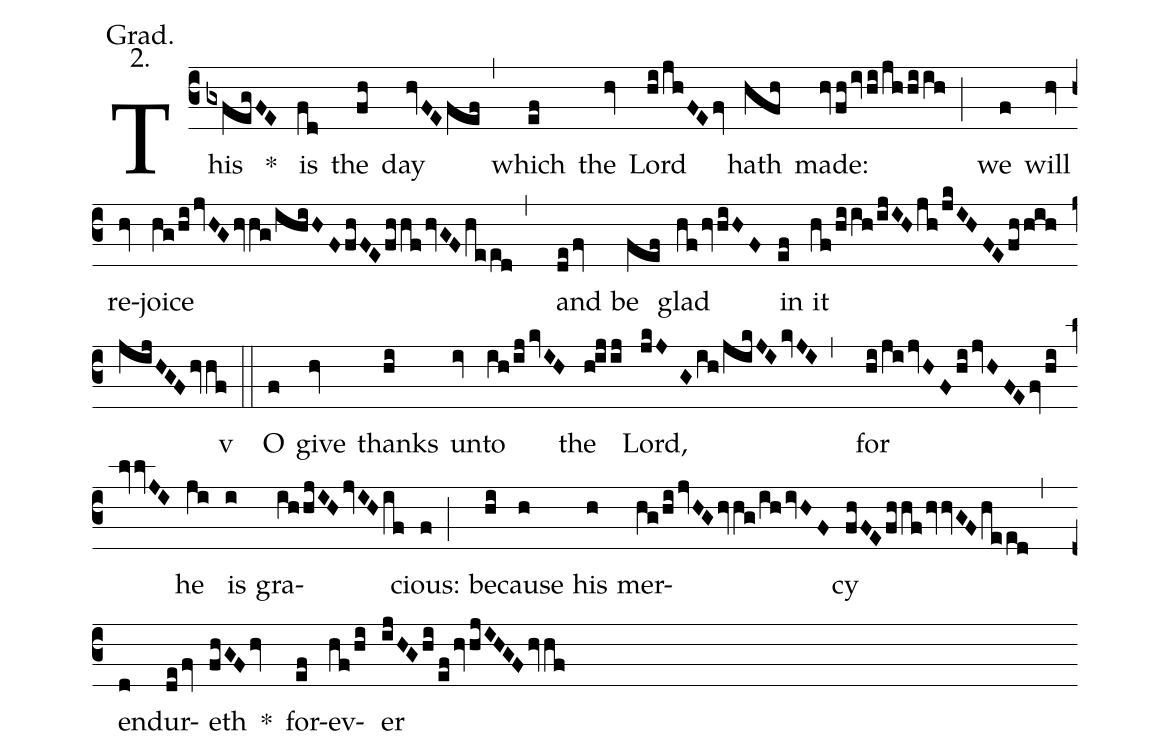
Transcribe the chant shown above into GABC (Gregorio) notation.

annotation: Grad.;
annotation: 2.;
%%
(c3) This(gxfegFE) <sp>*</sp>() is(fd) the(fh) day(hvFEfef,) which(ef) the(hv) Lord(hi/jhFEfv) hath(hfh) made:(hvfhivhi/jhhiih;) we(f) will(hv) re(hv)joice(hg/hijvHGhvhg/ihiHFfhFEfhhfhvGFheed,) and(defv) be(fef) glad(hfhvhiHF) in(ef) it(hf/hiih/ijIHjh/jkIHFEfhhih/jijHGFhvhf)

<sp>v</sp>(::) O(f) give(hv) thanks(hi) un(iv)to(ih/ijkvIH) the(hijij) Lord,(jkJGih/jikJIkvJI,) for(hi/jijvHFhijvHFEfvhilvvJI) he(ji) is(i) gra(ih/hjIHjvIHif)cious:(f;) be(hi)cause(h) his(h) mer(hg/hijvHGhvhg/ihivHF)cy(fhFEfhhfhvvGFheed,) en(d)dur(defv)eth(fhGFhv) <sp>*</sp>() for(ef)ev(hf/hi)er(ijHGhi/efhvhjIHGFhvhf)
